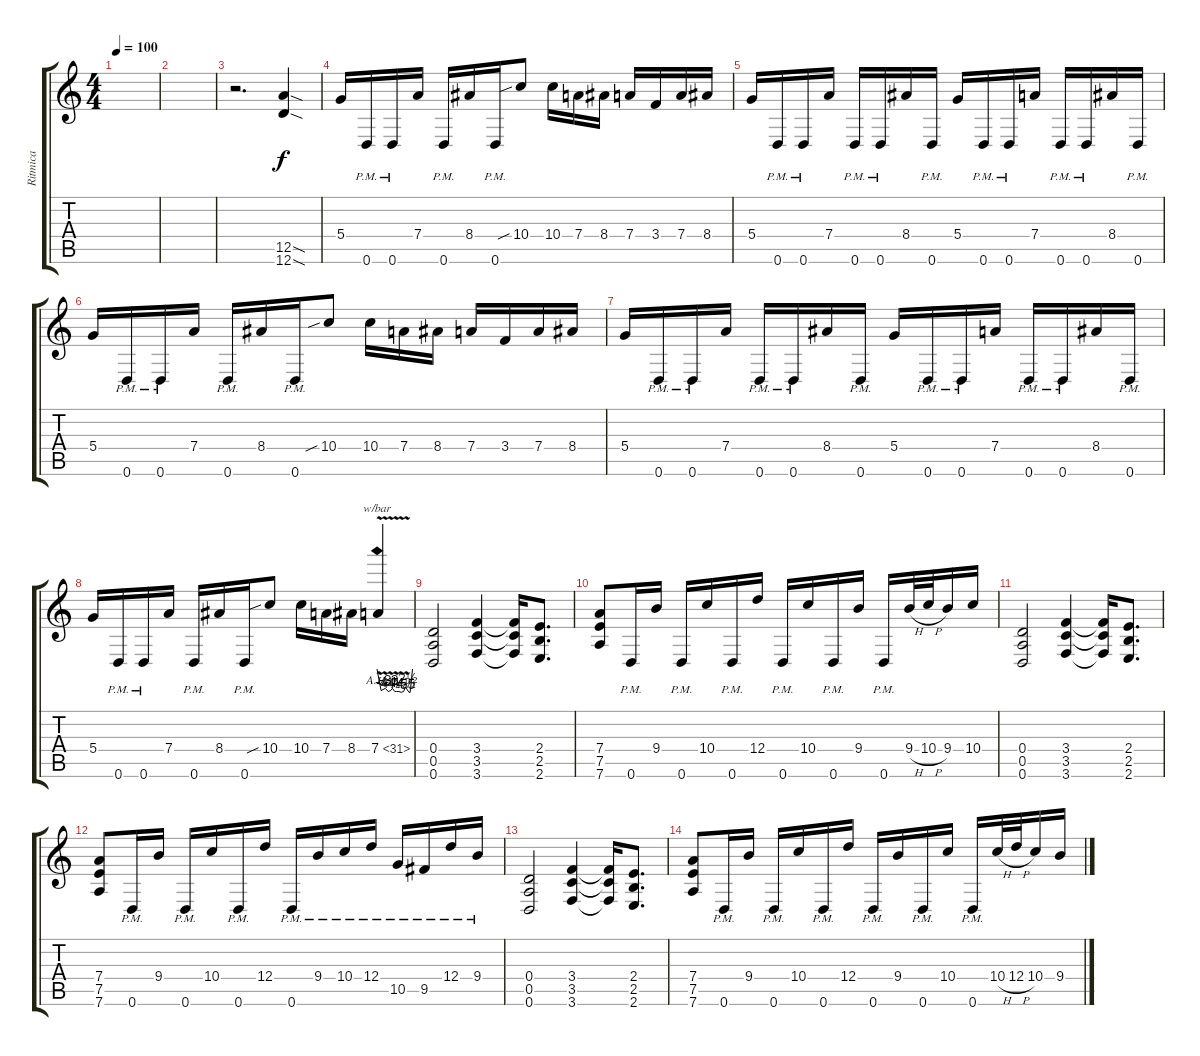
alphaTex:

\track ("Ritmica" "Ritmica") {instrument distortionguitar}
\staff {score tabs}
\tuning (E4 B3 G3 D3 A2 D2) {hide}
\ts (4 4)
\tempo 100
\clef g2
\ks c
|
|
r.2{d} (12.5{sod} 12.6{sod}).4 |
5.4.16 0.6{pm}.16 0.6{pm}.16 7.4.16 0.6{pm}.16 8.4.16 0.6{pm}.16 10.4{sib}.8 10.4.16 7.4.16 8.4.16 7.4.16 3.4.16 7.4.16 8.4.16 |
5.4.16 0.6{pm}.16 0.6{pm}.16 7.4.16 0.6{pm}.16 0.6{pm}.16 8.4.16 0.6{pm}.16 5.4.16 0.6{pm}.16 0.6{pm}.16 7.4.16 0.6{pm}.16 0.6{pm}.16 8.4.16 0.6{pm}.16 |
5.4.16 0.6{pm}.16 0.6{pm}.16 7.4.16 0.6{pm}.16 8.4.16 0.6{pm}.16 10.4{sib}.8 10.4.16 7.4.16 8.4.16 7.4.16 3.4.16 7.4.16 8.4.16 |
5.4.16 0.6{pm}.16 0.6{pm}.16 7.4.16 0.6{pm}.16 0.6{pm}.16 8.4.16 0.6{pm}.16 5.4.16 0.6{pm}.16 0.6{pm}.16 7.4.16 0.6{pm}.16 0.6{pm}.16 8.4.16 0.6{pm}.16 |
5.4.16 0.6{pm}.16 0.6{pm}.16 7.4.16 0.6{pm}.16 8.4.16 0.6{pm}.16 10.4{sib}.8 10.4.16 7.4.16 8.4.16 7.4{ah 24 v}.4{tbe (custom default 0 0 7 -16 14 -12 19 -18 23 -16 26 -12 30 -18 33 -18 37 -18 41 -20 45 -18 48 -10 54 -20 56 -20 60 0) volume 16} |
(0.4 0.5 0.6).2 (3.4 3.5 3.6).4 (3.4{t} 3.5{t} 3.6{t}).16 (2.4 2.5 2.6).8{d} |
(7.4 7.5 7.6).8 0.6{pm}.16 9.4.16 0.6{pm}.16 10.4.16 0.6{pm}.16 12.4.16 0.6{pm}.16 10.4.16 0.6{pm}.16 9.4.16 0.6{pm}.16 9.4{h}.32 10.4{h}.32 9.4.16 10.4.16 |
(0.4 0.5 0.6).2 (3.4 3.5 3.6).4 (3.4{t} 3.5{t} 3.6{t}).16 (2.4 2.5 2.6).8{d} |
(7.4 7.5 7.6).8 0.6{pm}.16 9.4.16 0.6{pm}.16 10.4.16 0.6{pm}.16 12.4.16 0.6{pm}.16 9.4{pm}.16 10.4{pm}.16 12.4{pm}.16 10.5{pm}.16 9.5{pm}.16 12.4{pm}.16 9.4{pm}.16 |
(0.4 0.5 0.6).2 (3.4 3.5 3.6).4 (3.4{t} 3.5{t} 3.6{t}).16 (2.4 2.5 2.6).8{d} |
(7.4 7.5 7.6).8 0.6{pm}.16 9.4.16 0.6{pm}.16 10.4.16 0.6{pm}.16 12.4.16 0.6{pm}.16 9.4.16 0.6{pm}.16 10.4.16 0.6{pm}.16 10.4{h}.32 12.4{h}.32 10.4.16 9.4.16
